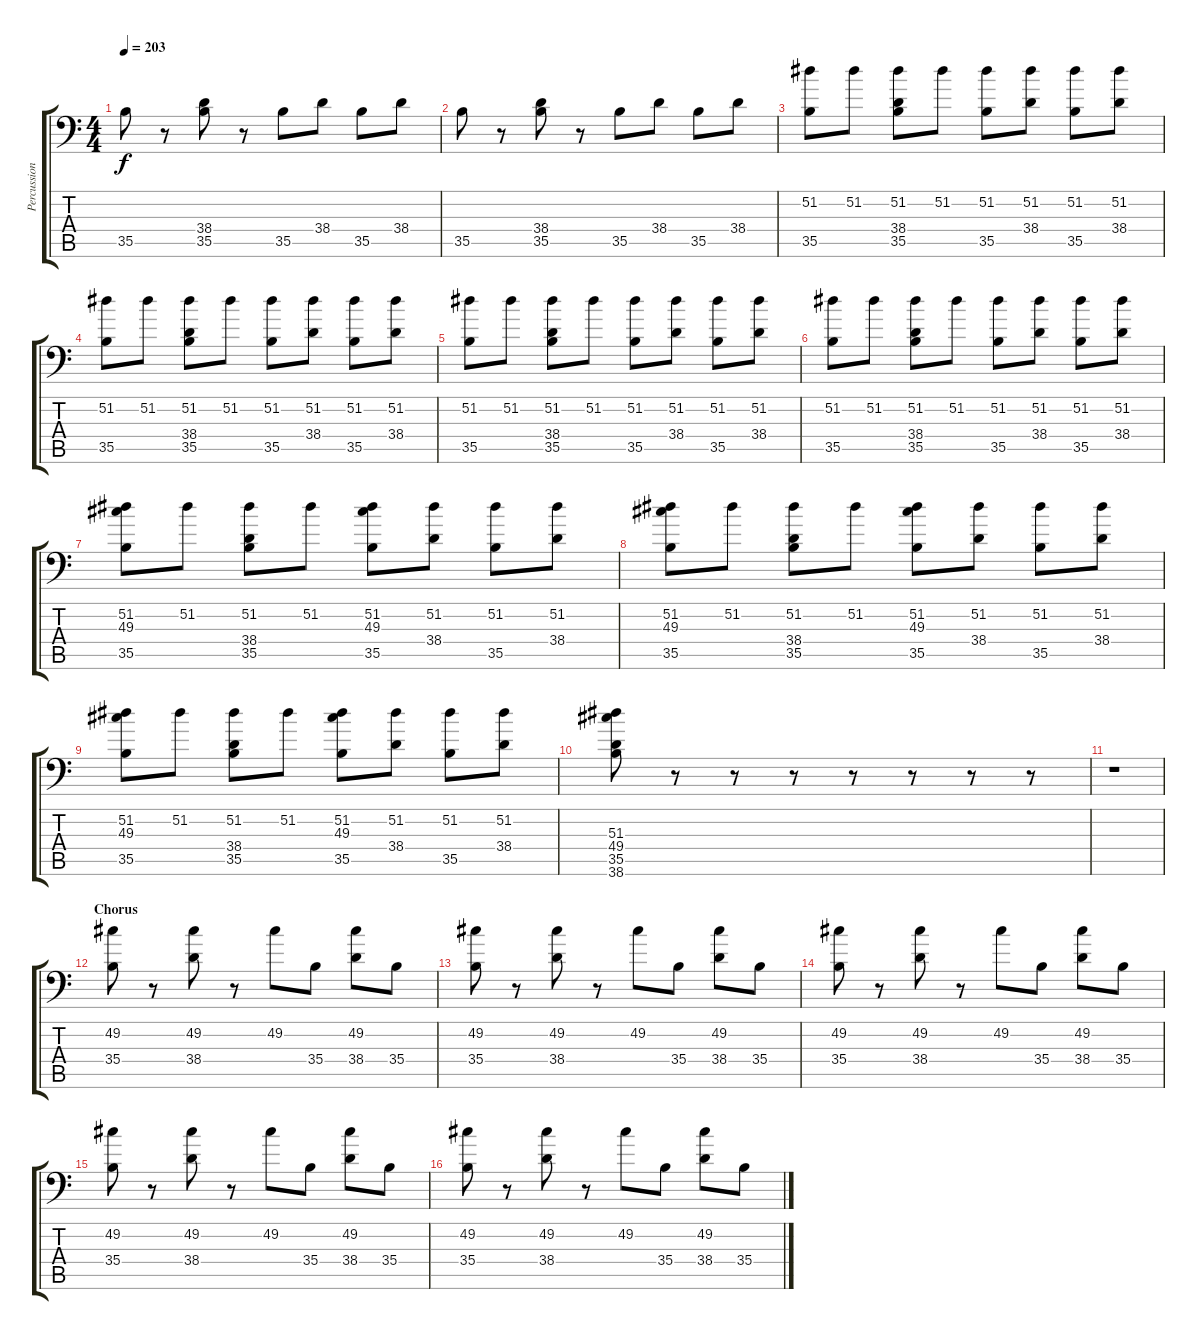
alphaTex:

\track ("Percussion" "Percussion") {instrument acousticgrandpiano}
\staff {score tabs}
\tuning (C-1 C-1 C-1 C-1 C-1 C-1) {hide}
\ts (4 4)
\tempo 203
\clef f4
\ks c
35.5.8{dy f} r.8 (38.4 35.5).8 r.8 35.5.8 38.4.8 35.5.8 38.4.8 |
35.5.8 r.8 (38.4 35.5).8 r.8 35.5.8 38.4.8 35.5.8 38.4.8 |
(51.2 35.5).8 51.2.8 (51.2 38.4 35.5).8 51.2.8 (51.2 35.5).8 (51.2 38.4).8 (51.2 35.5).8 (51.2 38.4).8 |
(51.2 35.5).8 51.2.8 (51.2 38.4 35.5).8 51.2.8 (51.2 35.5).8 (51.2 38.4).8 (51.2 35.5).8 (51.2 38.4).8 |
(51.2 35.5).8 51.2.8 (51.2 38.4 35.5).8 51.2.8 (51.2 35.5).8 (51.2 38.4).8 (51.2 35.5).8 (51.2 38.4).8 |
(51.2 35.5).8 51.2.8 (51.2 38.4 35.5).8 51.2.8 (51.2 35.5).8 (51.2 38.4).8 (51.2 35.5).8 (51.2 38.4).8 |
(51.2 49.3 35.5).8 51.2.8 (51.2 38.4 35.5).8 51.2.8 (51.2 49.3 35.5).8 (51.2 38.4).8 (51.2 35.5).8 (51.2 38.4).8 |
(51.2 49.3 35.5).8 51.2.8 (51.2 38.4 35.5).8 51.2.8 (51.2 49.3 35.5).8 (51.2 38.4).8 (51.2 35.5).8 (51.2 38.4).8 |
(51.2 49.3 35.5).8 51.2.8 (51.2 38.4 35.5).8 51.2.8 (51.2 49.3 35.5).8 (51.2 38.4).8 (51.2 35.5).8 (51.2 38.4).8 |
(51.3 49.4 35.5 38.6).8 r.8 r.8 r.8 r.8 r.8 r.8 r.8 |
r.1 |
\section ("" "Chorus")
(49.2 35.4).8 r.8 (49.2 38.4).8 r.8 49.2.8 35.4.8 (49.2 38.4).8 35.4.8 |
(49.2 35.4).8 r.8 (49.2 38.4).8 r.8 49.2.8 35.4.8 (49.2 38.4).8 35.4.8 |
(49.2 35.4).8 r.8 (49.2 38.4).8 r.8 49.2.8 35.4.8 (49.2 38.4).8 35.4.8 |
(49.2 35.4).8 r.8 (49.2 38.4).8 r.8 49.2.8 35.4.8 (49.2 38.4).8 35.4.8 |
(49.2 35.4).8 r.8 (49.2 38.4).8 r.8 49.2.8 35.4.8 (49.2 38.4).8 35.4.8
